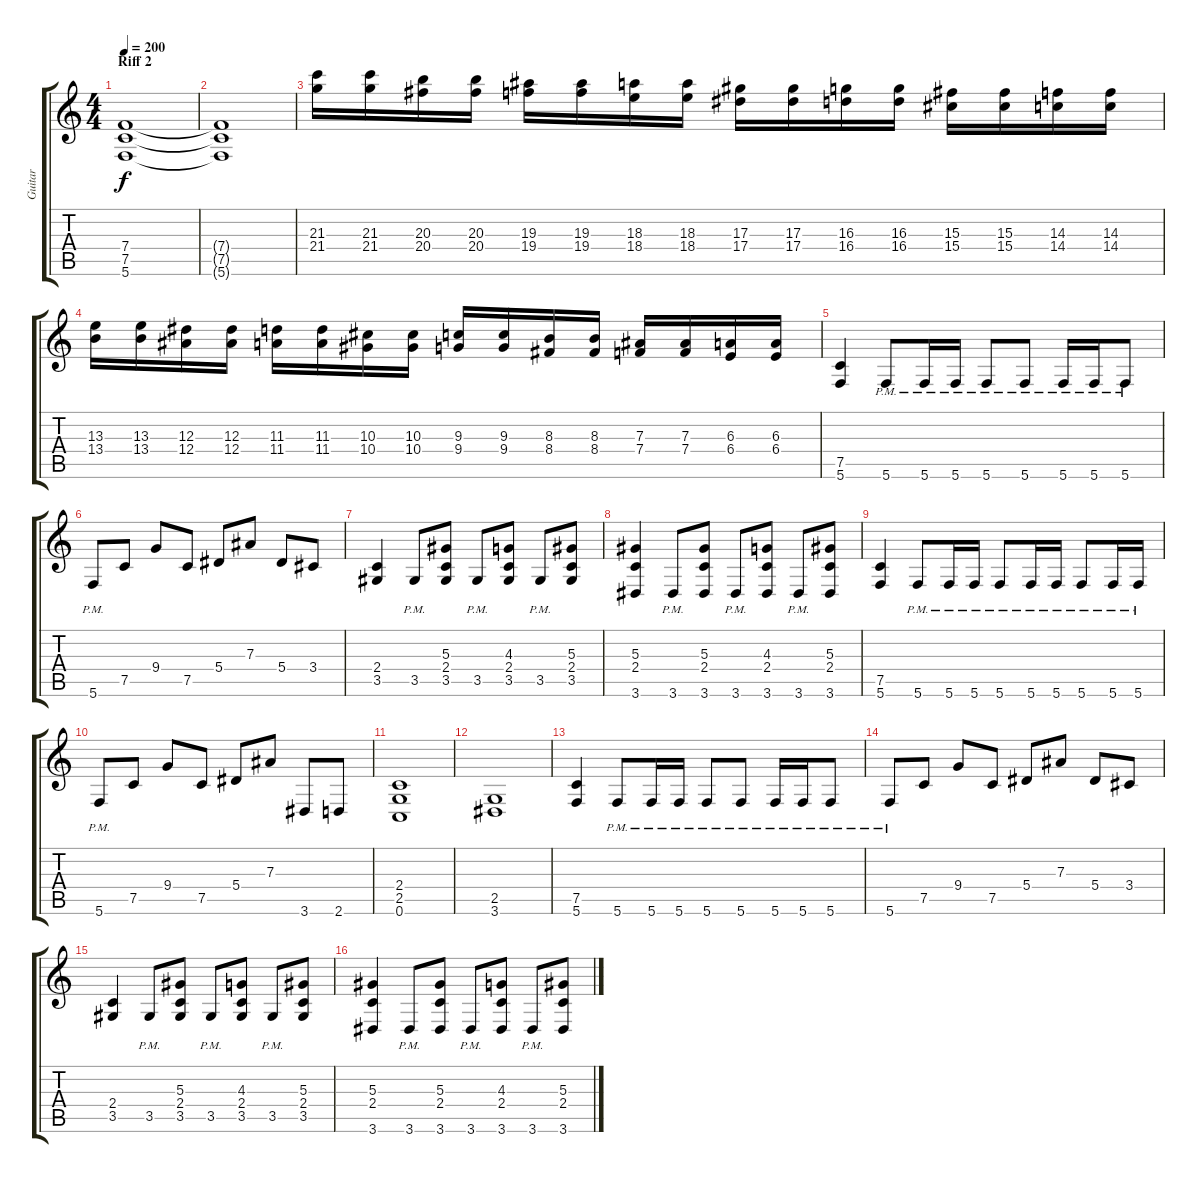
\track ("Guitar" "Guitar") {instrument distortionguitar}
\staff {score tabs}
\tuning (C4 G3 Eb3 Bb2 F2 C2) {hide}
\ts (4 4)
\section ("" "Riff 2")
\tempo 200
\clef g2
\ks c
(7.4 7.5 5.6).1{dy f} |
(7.4{t} 7.5{t} 5.6{t}).1 |
(21.3 21.4).16{volume 16 instrument guitarfretnoise} (21.3 21.4).16 (20.3 20.4).16 (20.3 20.4).16 (19.3 19.4).16 (19.3 19.4).16 (18.3 18.4).16 (18.3 18.4).16 (17.3 17.4).16 (17.3 17.4).16 (16.3 16.4).16 (16.3 16.4).16 (15.3 15.4).16 (15.3 15.4).16 (14.3 14.4).16 (14.3 14.4).16 |
(13.3 13.4).16 (13.3 13.4).16 (12.3 12.4).16 (12.3 12.4).16 (11.3 11.4).16 (11.3 11.4).16 (10.3 10.4).16 (10.3 10.4).16 (9.3 9.4).16 (9.3 9.4).16 (8.3 8.4).16 (8.3 8.4).16 (7.3 7.4).16 (7.3 7.4).16 (6.3 6.4).16 (6.3 6.4).16 |
(7.5 5.6).4{volume 14 instrument distortionguitar} 5.6{pm}.8 5.6{pm}.16 5.6{pm}.16 5.6{pm}.8 5.6{pm}.8 5.6{pm}.16 5.6{pm}.16 5.6{pm}.8 |
5.6{pm}.8 7.5.8 9.4.8 7.5.8 5.4.8 7.3.8 5.4.8 3.4.8 |
(2.4 3.5).4 3.5{pm}.8 (5.3 2.4 3.5).8 3.5{pm}.8 (4.3 2.4 3.5).8 3.5{pm}.8 (5.3 2.4 3.5).8 |
(5.3 2.4 3.6).4 3.6{pm}.8 (5.3 2.4 3.6).8 3.6{pm}.8 (4.3 2.4 3.6).8 3.6{pm}.8 (5.3 2.4 3.6).8 |
(7.5 5.6).4 5.6{pm}.8 5.6{pm}.16 5.6{pm}.16 5.6{pm}.8 5.6{pm}.16 5.6{pm}.16 5.6{pm}.8 5.6{pm}.16 5.6{pm}.16 |
5.6{pm}.8 7.5.8 9.4.8 7.5.8 5.4.8 7.3.8 3.6.8 2.6.8 |
(2.4 2.5 0.6).1 |
(2.5 3.6).1 |
(7.5 5.6).4 5.6{pm}.8 5.6{pm}.16 5.6{pm}.16 5.6{pm}.8 5.6{pm}.8 5.6{pm}.16 5.6{pm}.16 5.6{pm}.8 |
5.6{pm}.8 7.5.8 9.4.8 7.5.8 5.4.8 7.3.8 5.4.8 3.4.8 |
(2.4 3.5).4 3.5{pm}.8 (5.3 2.4 3.5).8 3.5{pm}.8 (4.3 2.4 3.5).8 3.5{pm}.8 (5.3 2.4 3.5).8 |
(5.3 2.4 3.6).4 3.6{pm}.8 (5.3 2.4 3.6).8 3.6{pm}.8 (4.3 2.4 3.6).8 3.6{pm}.8 (5.3 2.4 3.6).8
